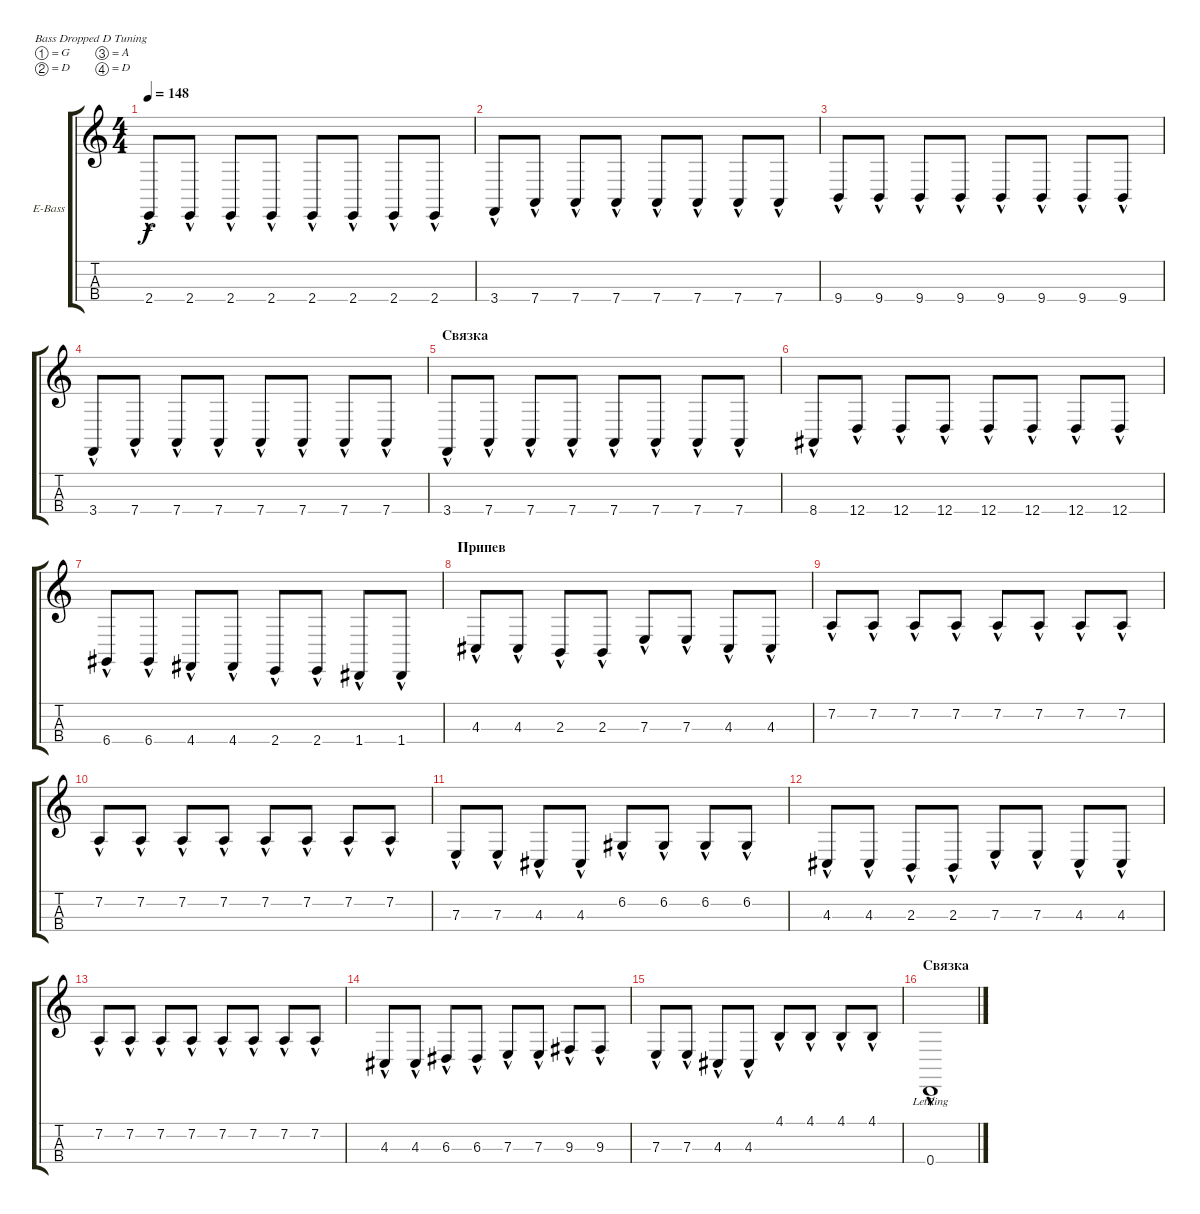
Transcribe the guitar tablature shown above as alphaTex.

\bracketExtendMode groupsimilarinstruments
\firstSystemTrackNameOrientation horizontal
\otherSystemsTrackNameOrientation horizontal
\track ("Electric Bass" "E-Bass") {instrument electricbassfinger}
\staff {score tabs}
\tuning (G2 D2 A1 D1)
\ts (4 4)
\tempo 148
\clef g2
\ks c
2.4{hac}.8{dy f} 2.4{hac}.8 2.4{hac}.8 2.4{hac}.8 2.4{hac}.8 2.4{hac}.8 2.4{hac}.8 2.4{hac}.8 |
3.4{hac}.8 7.4{hac}.8 7.4{hac}.8 7.4{hac}.8 7.4{hac}.8 7.4{hac}.8 7.4{hac}.8 7.4{hac}.8 |
9.4{hac}.8 9.4{hac}.8 9.4{hac}.8 9.4{hac}.8 9.4{hac}.8 9.4{hac}.8 9.4{hac}.8 9.4{hac}.8 |
3.4{hac}.8 7.4{hac}.8 7.4{hac}.8 7.4{hac}.8 7.4{hac}.8 7.4{hac}.8 7.4{hac}.8 7.4{hac}.8 |
\section ("" "Связка")
3.4{hac}.8 7.4{hac}.8 7.4{hac}.8 7.4{hac}.8 7.4{hac}.8 7.4{hac}.8 7.4{hac}.8 7.4{hac}.8 |
8.4{hac}.8 12.4{hac}.8 12.4{hac}.8 12.4{hac}.8 12.4{hac}.8 12.4{hac}.8 12.4{hac}.8 12.4{hac}.8 |
6.4{hac}.8 6.4{hac}.8 4.4{hac}.8 4.4{hac}.8 2.4{hac}.8 2.4{hac}.8 1.4{hac}.8 1.4{hac}.8 |
\section ("" "Припев")
4.3{hac}.8 4.3{hac}.8 2.3{hac}.8 2.3{hac}.8 7.3{hac}.8 7.3{hac}.8 4.3{hac}.8 4.3{hac}.8 |
7.2{hac}.8 7.2{hac}.8 7.2{hac}.8 7.2{hac}.8 7.2{hac}.8 7.2{hac}.8 7.2{hac}.8 7.2{hac}.8 |
7.2{hac}.8 7.2{hac}.8 7.2{hac}.8 7.2{hac}.8 7.2{hac}.8 7.2{hac}.8 7.2{hac}.8 7.2{hac}.8 |
7.3{hac}.8 7.3{hac}.8 4.3{hac}.8 4.3{hac}.8 6.2{hac}.8 6.2{hac}.8 6.2{hac}.8 6.2{hac}.8 |
4.3{hac}.8 4.3{hac}.8 2.3{hac}.8 2.3{hac}.8 7.3{hac}.8 7.3{hac}.8 4.3{hac}.8 4.3{hac}.8 |
7.2{hac}.8 7.2{hac}.8 7.2{hac}.8 7.2{hac}.8 7.2{hac}.8 7.2{hac}.8 7.2{hac}.8 7.2{hac}.8 |
4.3{hac}.8 4.3{hac}.8 6.3{hac}.8 6.3{hac}.8 7.3{hac}.8 7.3{hac}.8 9.3{hac}.8 9.3{hac}.8 |
7.3{hac}.8 7.3{hac}.8 4.3{hac}.8 4.3{hac}.8 4.1{hac}.8 4.1{hac}.8 4.1{hac}.8 4.1{hac}.8 |
\section ("" "Связка")
0.4{hac lr}.1
